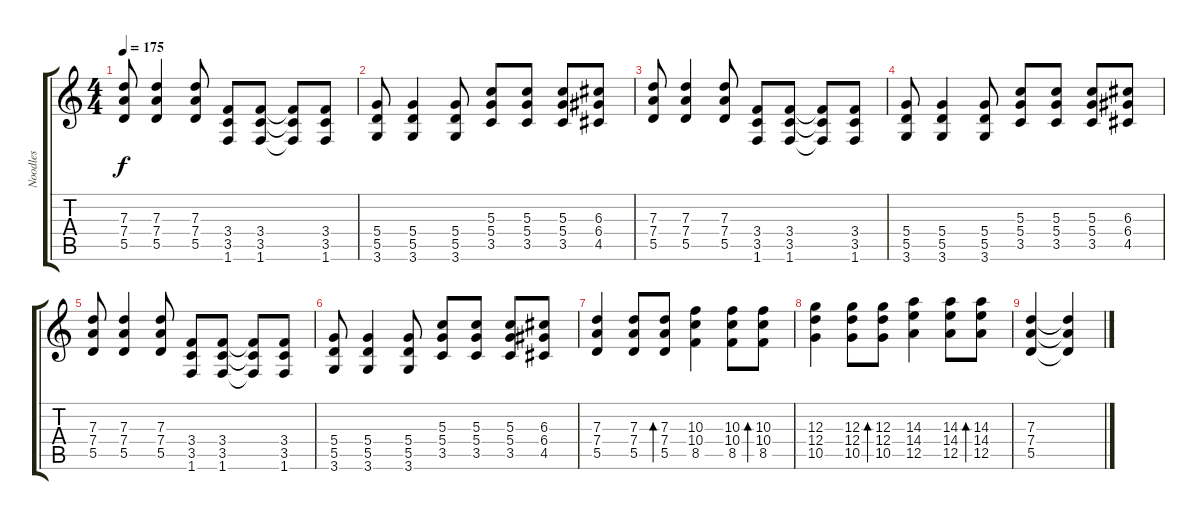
\track ("Noodles" "Noodles") {instrument distortionguitar}
\staff {score tabs}
\tuning (E4 B3 G3 D3 A2 E2) {hide}
\ts (4 4)
\tempo 175
\clef g2
\ks c
(7.3 7.4 5.5).8{dy f volume 16} (7.3 7.4 5.5).4 (7.3 7.4 5.5).8 (3.4 3.5 1.6).8 (3.4 3.5 1.6).8 (3.4{t} 3.5{t} 1.6{t}).8 (3.4 3.5 1.6).8 |
(5.4 5.5 3.6).8 (5.4 5.5 3.6).4 (5.4 5.5 3.6).8 (5.3 5.4 3.5).8 (5.3 5.4 3.5).8 (5.3 5.4 3.5).8 (6.3 6.4 4.5).8 |
(7.3 7.4 5.5).8 (7.3 7.4 5.5).4 (7.3 7.4 5.5).8 (3.4 3.5 1.6).8 (3.4 3.5 1.6).8 (3.4{t} 3.5{t} 1.6{t}).8 (3.4 3.5 1.6).8 |
(5.4 5.5 3.6).8 (5.4 5.5 3.6).4 (5.4 5.5 3.6).8 (5.3 5.4 3.5).8 (5.3 5.4 3.5).8 (5.3 5.4 3.5).8 (6.3 6.4 4.5).8 |
(7.3 7.4 5.5).8 (7.3 7.4 5.5).4 (7.3 7.4 5.5).8 (3.4 3.5 1.6).8 (3.4 3.5 1.6).8 (3.4{t} 3.5{t} 1.6{t}).8 (3.4 3.5 1.6).8 |
(5.4 5.5 3.6).8 (5.4 5.5 3.6).4 (5.4 5.5 3.6).8 (5.3 5.4 3.5).8 (5.3 5.4 3.5).8 (5.3 5.4 3.5).8 (6.3 6.4 4.5).8 |
(7.3 7.4 5.5).4 (7.3 7.4 5.5).8 (7.3 7.4 5.5).8{bd 60 volume 10} (10.3 10.4 8.5).4{volume 16} (10.3 10.4 8.5).8 (10.3 10.4 8.5).8{bd 60 volume 10} |
(12.3 12.4 10.5).4{volume 16} (12.3 12.4 10.5).8 (12.3 12.4 10.5).8{bd 60 volume 10} (14.3 14.4 12.5).4{volume 16} (14.3 14.4 12.5).8 (14.3 14.4 12.5).8{bd 60 volume 10} |
(7.3 7.4 5.5).4{volume 16} (7.3{t} 7.4{t} 5.5{t}).4
